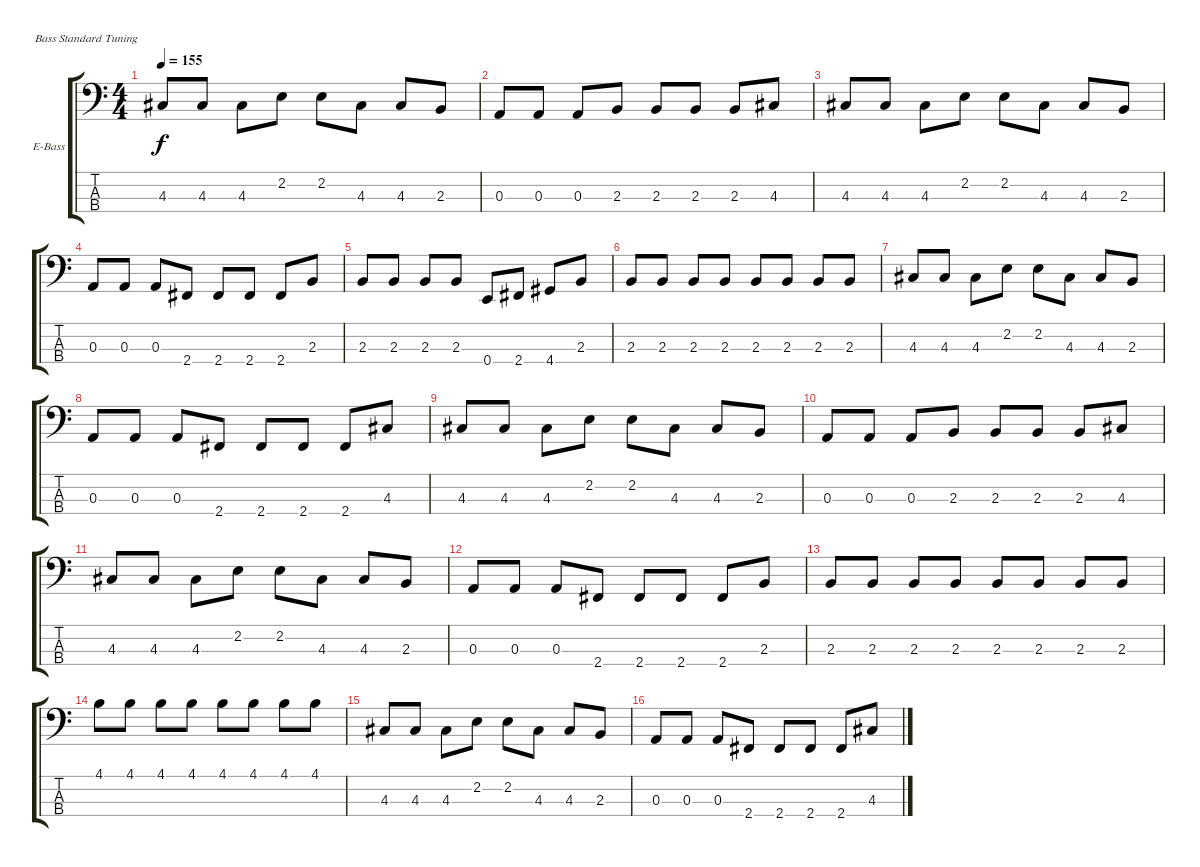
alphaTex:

\defaultSystemsLayout 4
\bracketExtendMode groupsimilarinstruments
\firstSystemTrackNameOrientation horizontal
\otherSystemsTrackNameOrientation horizontal
\track ("Bass - Joe Principe" "E-Bass") {instrument electricbassfinger}
\staff {score tabs}
\tuning (G2 D2 A1 E1)
\ts (4 4)
\tempo 155
\clef f4
\scale
0.333333
\ks c
4.3.8{dy f} 4.3.8 4.3.8 2.2.8 2.2.8 4.3.8 4.3.8 2.3.8 |
\scale
0.333333 0.3.8 0.3.8 0.3.8 2.3.8 2.3.8 2.3.8 2.3.8 4.3.8 |
\scale
0.333333 4.3.8 4.3.8 4.3.8 2.2.8 2.2.8 4.3.8 4.3.8 2.3.8 |
\scale
0.333333 0.3.8 0.3.8 0.3.8 2.4.8 2.4.8 2.4.8 2.4.8 2.3.8 |
\scale
0.333333 2.3.8 2.3.8 2.3.8 2.3.8 0.4.8 2.4.8 4.4.8 2.3.8 |
\scale
0.333333 2.3.8 2.3.8 2.3.8 2.3.8 2.3.8 2.3.8 2.3.8 2.3.8 |
\scale
0.333333 4.3.8 4.3.8 4.3.8 2.2.8 2.2.8 4.3.8 4.3.8 2.3.8 |
\scale
0.333333 0.3.8 0.3.8 0.3.8 2.4.8 2.4.8 2.4.8 2.4.8 4.3.8 |
\scale
0.333333 4.3.8 4.3.8 4.3.8 2.2.8 2.2.8 4.3.8 4.3.8 2.3.8 |
\scale
0.333333 0.3.8 0.3.8 0.3.8 2.3.8 2.3.8 2.3.8 2.3.8 4.3.8 |
\scale
0.333333 4.3.8 4.3.8 4.3.8 2.2.8 2.2.8 4.3.8 4.3.8 2.3.8 |
\scale
0.333333 0.3.8 0.3.8 0.3.8 2.4.8 2.4.8 2.4.8 2.4.8 2.3.8 |
\scale
0.333333 2.3.8 2.3.8 2.3.8 2.3.8 2.3.8 2.3.8 2.3.8 2.3.8 |
\scale
0.333333 4.1.8 4.1.8 4.1.8 4.1.8 4.1.8 4.1.8 4.1.8 4.1.8 |
\scale
0.333333 4.3.8 4.3.8 4.3.8 2.2.8 2.2.8 4.3.8 4.3.8 2.3.8 |
\scale
0.333333 0.3.8 0.3.8 0.3.8 2.4.8 2.4.8 2.4.8 2.4.8 4.3.8
